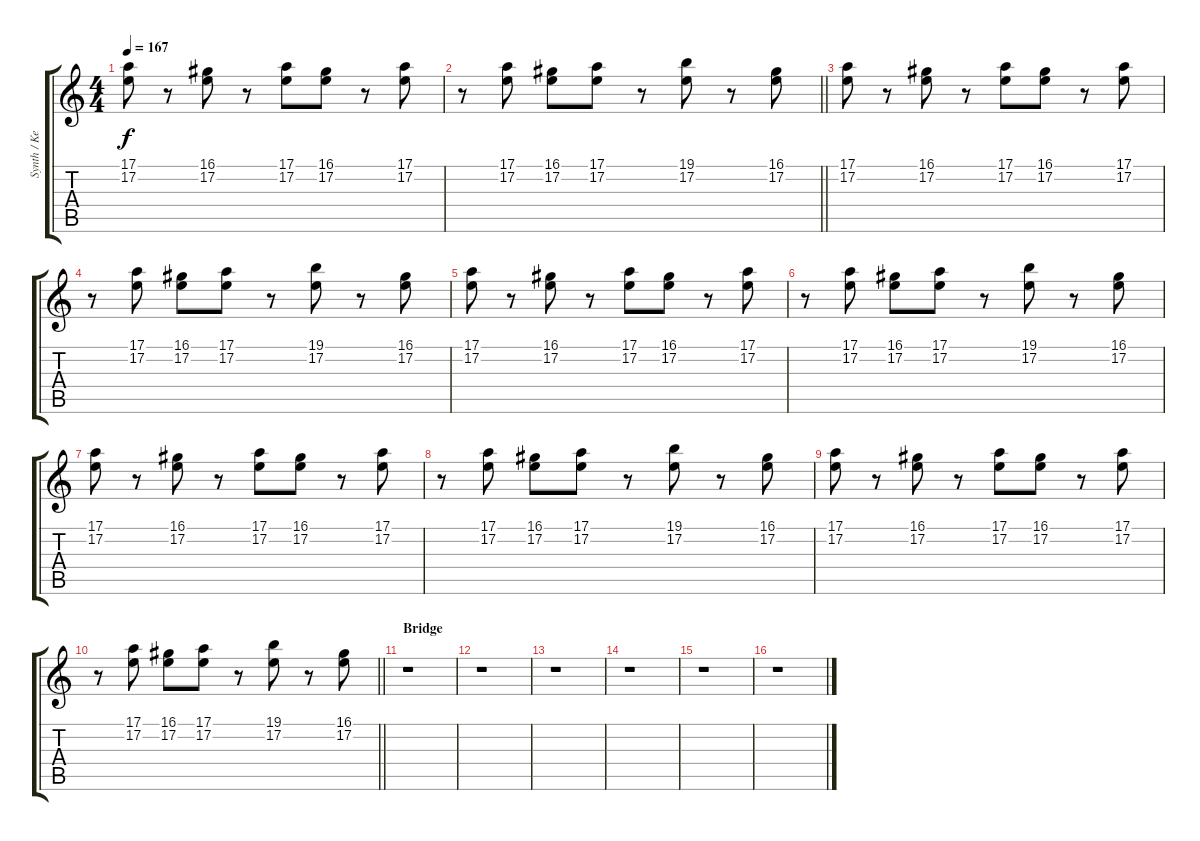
\track ("Synth / Keyboard I" "Synth / Ke") {instrument brightacousticpiano}
\staff {score tabs}
\tuning (E4 B3 G3 D3 A2 E2) {hide}
\ts (4 4)
\tempo 167
\clef g2
\ks c
(17.1 17.2).8{dy f} r.8 (16.1 17.2).8 r.8 (17.1 17.2).8 (16.1 17.2).8 r.8 (17.1 17.2).8 |
\barLineRight lightlight
r.8 (17.1 17.2).8 (16.1 17.2).8 (17.1 17.2).8 r.8 (19.1 17.2).8 r.8 (16.1 17.2).8 |
(17.1 17.2).8 r.8 (16.1 17.2).8 r.8 (17.1 17.2).8 (16.1 17.2).8 r.8 (17.1 17.2).8 |
r.8 (17.1 17.2).8 (16.1 17.2).8 (17.1 17.2).8 r.8 (19.1 17.2).8 r.8 (16.1 17.2).8 |
(17.1 17.2).8 r.8 (16.1 17.2).8 r.8 (17.1 17.2).8 (16.1 17.2).8 r.8 (17.1 17.2).8 |
r.8 (17.1 17.2).8 (16.1 17.2).8 (17.1 17.2).8 r.8 (19.1 17.2).8 r.8 (16.1 17.2).8 |
(17.1 17.2).8 r.8 (16.1 17.2).8 r.8 (17.1 17.2).8 (16.1 17.2).8 r.8 (17.1 17.2).8 |
r.8 (17.1 17.2).8 (16.1 17.2).8 (17.1 17.2).8 r.8 (19.1 17.2).8 r.8 (16.1 17.2).8 |
(17.1 17.2).8 r.8 (16.1 17.2).8 r.8 (17.1 17.2).8 (16.1 17.2).8 r.8 (17.1 17.2).8 |
\barLineRight lightlight
r.8 (17.1 17.2).8 (16.1 17.2).8 (17.1 17.2).8 r.8 (19.1 17.2).8 r.8 (16.1 17.2).8 |
\section ("" "Bridge")
r.1 |
r.1 |
r.1 |
r.1 |
r.1 |
r.1
